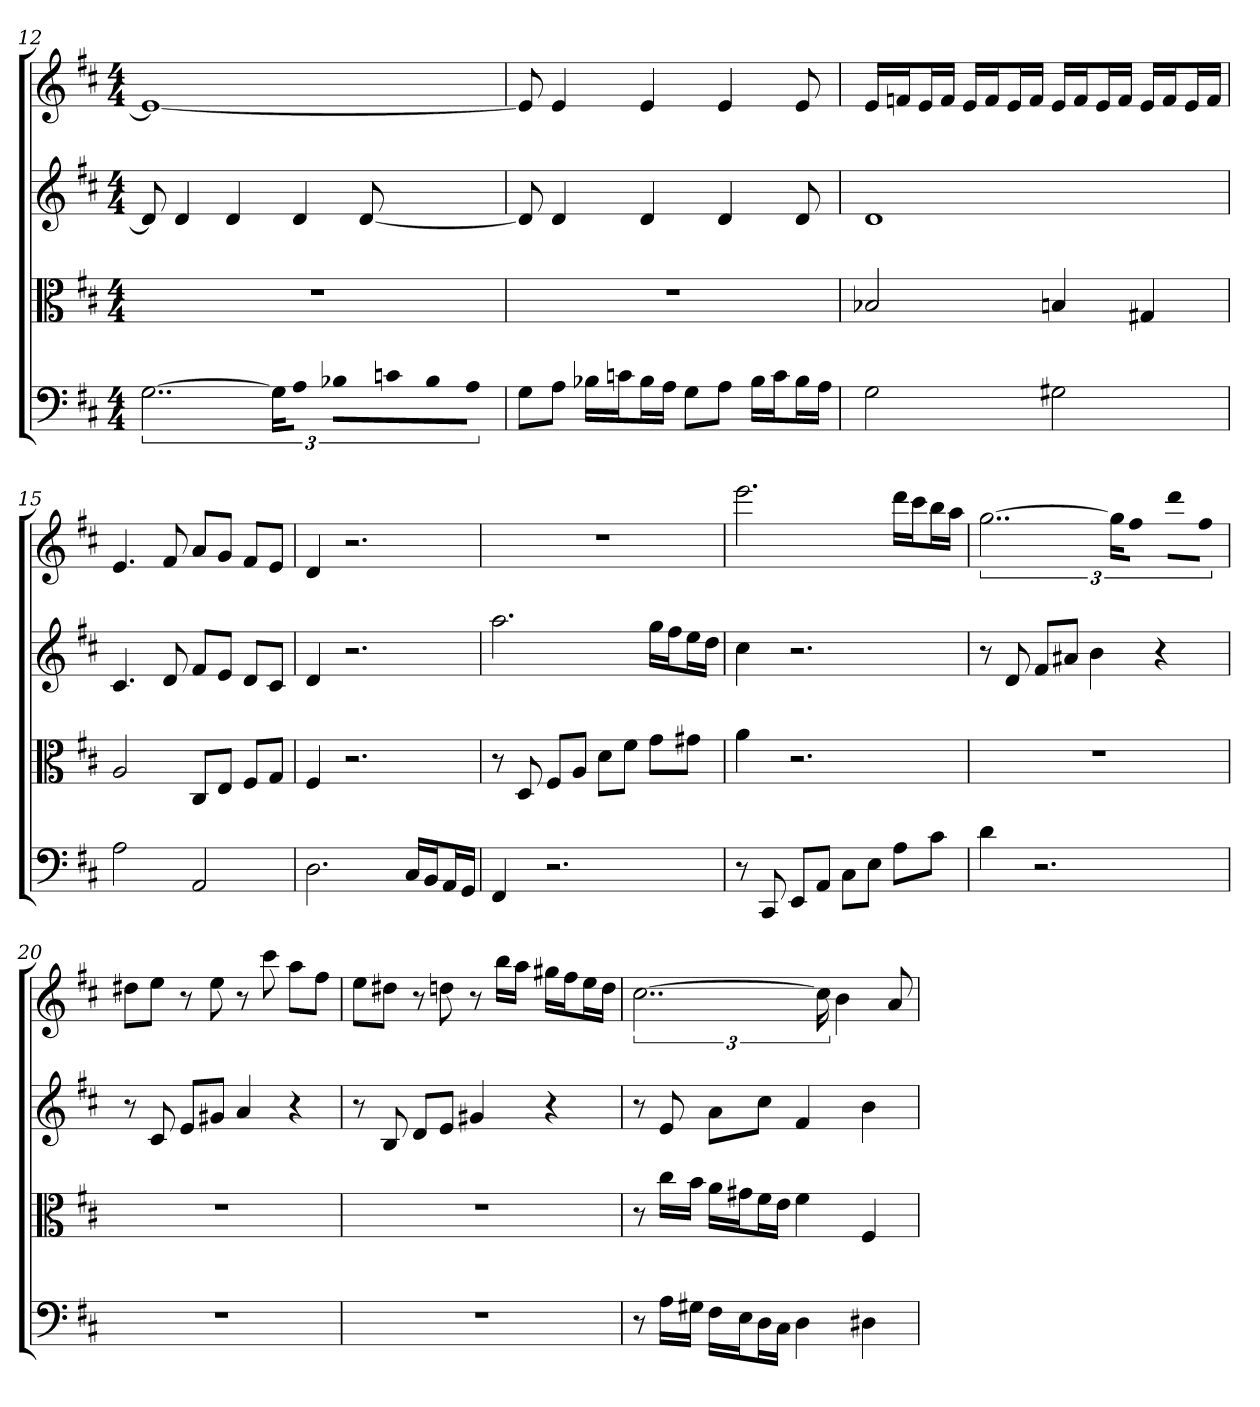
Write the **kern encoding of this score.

**kern	**kern	**kern	**kern
*part4	*part3	*part2	*part1
*staff4	*staff3	*staff2	*staff1
*clefF4	*clefC3	*	*
*k[f#c#]	*k[f#c#]	*k[f#c#]	*k[f#c#]
*D:	*D:	*D:	*D:
*M4/4	*M4/4	*M4/4	*M4/4
=12	=12	=12	=12
[3..G	1r	8d]	1e_
.	.	4d	.
.	.	4d	.
24G\KL]	.	.	.
8A\J	.	4d	.
16B-X\LL	.	.	.
16cn\J	.	.	.
16B-\L	.	[8d	.
16A\JJ	.	.	.
=13	=13	=13	=13
8G\L	1r	8d]	8e]
8A\J	.	4d	4e
16B-X\LL	.	.	.
16cn\J	.	.	.
16B-\L	.	4d	4e
16A\JJ	.	.	.
8G\L	.	.	.
8A\J	.	4d	4e
16B-\LL	.	.	.
16c\J	.	.	.
16B-\L	.	8d	8e
16A\JJ	.	.	.
=14	=14	=14	=14
2G	2B-X	1d	16eLL
.	.	.	16fnJ
.	.	.	16eL
.	.	.	16fJJ
.	.	.	16eLL
.	.	.	16fJ
.	.	.	16eL
.	.	.	16fJJ
2G#X	4Bn	.	16eLL
.	.	.	16fJ
.	.	.	16eL
.	.	.	16fJJ
.	4G#X	.	16eLL
.	.	.	16fJ
.	.	.	16eL
.	.	.	16fJJ
=15	=15	=15	=15
2A	2A	4.c#	4.e
.	.	8d	8f#
2AA	8C#/L	8f#L	8aL
.	8E/J	8eJ	8gJ
.	8F#/L	8dL	8f#L
.	8G/J	8c#J	8eJ
=16	=16	=16	=16
2.D	4F#	4d	4d
.	2.r	2.r	2.r
16C#/LL	.	.	.
16BB/J	.	.	.
16AA/L	.	.	.
16GG/JJ	.	.	.
=17	=17	=17	=17
4FF#	8r	2.aa	1r
.	8D	.	.
2.r	8F#/L	.	.
.	8A/J	.	.
.	8d\L	.	.
.	8f#\J	.	.
.	8g\L	16ggLL	.
.	.	16ff#J	.
.	8g#X\J	16eeL	.
.	.	16ddJJ	.
=18	=18	=18	=18
8r	4a	4cc#	2.eee
8CC#	.	.	.
8EE/L	2.r	2.r	.
8AA/J	.	.	.
8C#\L	.	.	.
8E\J	.	.	.
8A\L	.	.	16dddLL
.	.	.	16ccc#J
8c#\J	.	.	16bbL
.	.	.	16aaJJ
=19	=19	=19	=19
4d	1r	8r	[3..gg
.	.	8d	.
2.r	.	8f#L	.
.	.	8a#XJ	.
.	.	4b	.
.	.	.	24ggKL]
.	.	.	8ff#J
.	.	4r	8dddL
.	.	.	8ff#J
=20	=20	=20	=20
1r	1r	8r	8dd#XL
.	.	8c#	8eeJ
.	.	8eL	8r
.	.	8g#XJ	8ee
.	.	4a	8r
.	.	.	8ccc#
.	.	4r	8aaL
.	.	.	8ff#J
=21	=21	=21	=21
1r	1r	8r	8eeL
.	.	8B	8dd#XJ
.	.	8dL	8r
.	.	8eJ	8ddn
.	.	4g#X	8r
.	.	.	16bbLL
.	.	.	16aaJJ
.	.	4r	16gg#XLL
.	.	.	16ff#J
.	.	.	16eeL
.	.	.	16ddJJ
=22	=22	=22	=22
8r	8r	8r	[3..cc#
16A\LL	16cc#\LL	8e	.
16G#X\JJ	16b\JJ	.	.
16F#\LL	16a\LL	8aL	.
16E\J	16g#X\J	.	.
16D\L	16f#\L	8cc#J	.
16C#\JJ	16e\JJ	.	.
4D	4f#	4f#	.
.	.	.	24cc#]
.	.	.	4b
4D#X	4F#	4b	.
.	.	.	8a
=	=	=	=
*-	*-	*-	*-
